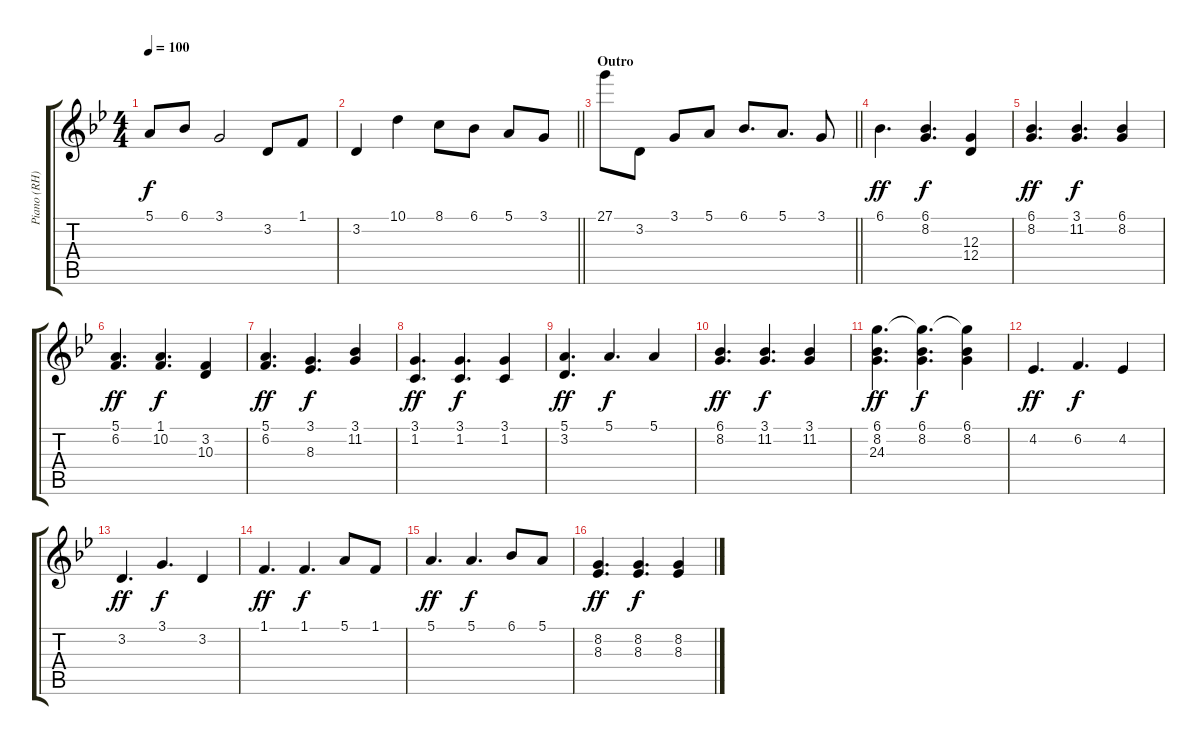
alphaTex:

\track ("Piano (RH)" "Piano (RH)") {instrument acousticgrandpiano}
\staff {score tabs}
\tuning (E4 B3 G3 D3 A2 E2) {hide}
\ts (4 4)
\tempo 100
\clef g2
\ks gminor
5.1{t}.8{dy f} 6.1.8 3.1.2 3.2.8 1.1.8 |
\barLineRight lightlight
3.2.4 10.1.4 8.1.8 6.1.8 5.1.8 3.1.8 |
\section ("" "Outro")
\barLineRight lightlight
27.1.8 3.2.8 3.1.8 5.1.8 6.1.8{d} 5.1.8{d} 3.1.8 |
6.1.4{d dy ff} (6.1 8.2).4{d dy f} (12.3 12.4).4 |
(6.1 8.2).4{d dy ff} (3.1 11.2).4{d dy f} (6.1 8.2).4 |
(5.1 6.2).4{d dy ff} (1.1 10.2).4{d dy f} (3.2 10.3).4 |
(5.1 6.2).4{d dy ff} (3.1 8.3).4{d dy f} (3.1 11.2).4 |
(3.1 1.2).4{d dy ff} (3.1 1.2).4{d dy f} (3.1 1.2).4 |
(5.1 3.2).4{d dy ff} 5.1.4{d dy f} 5.1.4 |
(6.1 8.2).4{d dy ff} (3.1 11.2).4{d dy f} (3.1 11.2).4 |
(6.1 8.2 24.3).4{d dy ff} (6.1 8.2 24.3{t}).4{d dy f} (6.1 8.2 24.3{t}).4 |
4.2.4{d dy ff} 6.2.4{d dy f} 4.2.4 |
3.2.4{d dy ff} 3.1.4{d dy f} 3.2.4 |
1.1.4{d dy ff} 1.1.4{d dy f} 5.1.8 1.1.8 |
5.1.4{d dy ff} 5.1.4{d dy f} 6.1.8 5.1.8 |
(8.2 8.3).4{d dy ff} (8.2 8.3).4{d dy f} (8.2 8.3).4
